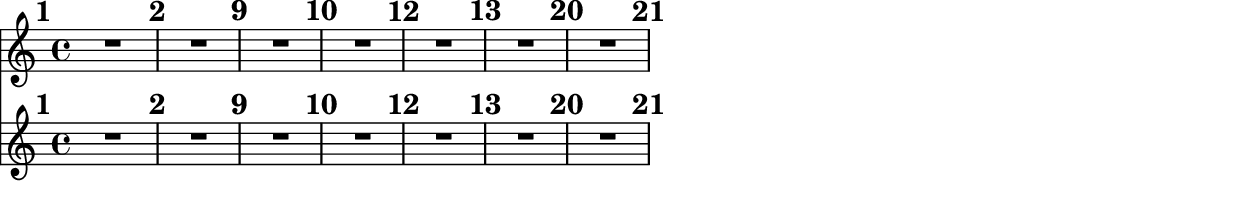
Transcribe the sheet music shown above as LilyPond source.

%% Generated by lilypond-book
%% Options: [exampleindent=10.16\mm,indent=0\mm,line-width=160\mm,paper-height=845.047\pt,paper-width=597.508\pt,papersize='(cons (* 597.508 pt) (* 845.047 pt))]
\include "lilypond-book-preamble.ly"


% ****************************************************************
% Start cut-&-pastable-section
% ****************************************************************

#(ly:set-option 'eps-box-padding 3.000000)



\paper {
  #(set-paper-size '(cons (* 597.508 pt) (* 845.047 pt)))
  indent = 0\mm
  line-width = 160\mm
  % offset the left padding, also add 1mm as lilypond creates cropped
  % images with a little space on the right
  line-width = #(- line-width (* mm  3.000000) (* mm 1))
}

\layout {
  
}




% ****************************************************************
% ly snippet:
% ****************************************************************
\sourcefilename "/lilypond-2.25.21/input/regression/mark-tracking-sequence.ly"
\sourcefileline 0
\version "2.23.6"
#(ly:set-option 'warning-as-error #t)

\header {
  texidoc = "The @code{Mark_@/tracking_@/translator} manages one
rehearsal-mark sequence for (potentially) many
@code{Mark_@/engravers}.  The expected marks on both staves are these:
1, 2, 9, 10, 12, 13, 20,@tie{}21."
}

\layout {
  \context {
    \Score
    \remove "Mark_engraver"
    rehearsalMarkFormatter = #format-mark-numbers
  }
  \context {
    \Staff
    \consists "Mark_engraver"
  }
}

md = \mark \default
twenty = \set Score.rehearsalMark = 20

<<
  \new Staff { \md R1     R \md     R     R \mark 12 R     R \md     R \md }
  \new Staff {     R1 \md R \mark 9 R \md R \md      R \md R \twenty R \md }
>>



% ****************************************************************
% end ly snippet
% ****************************************************************
